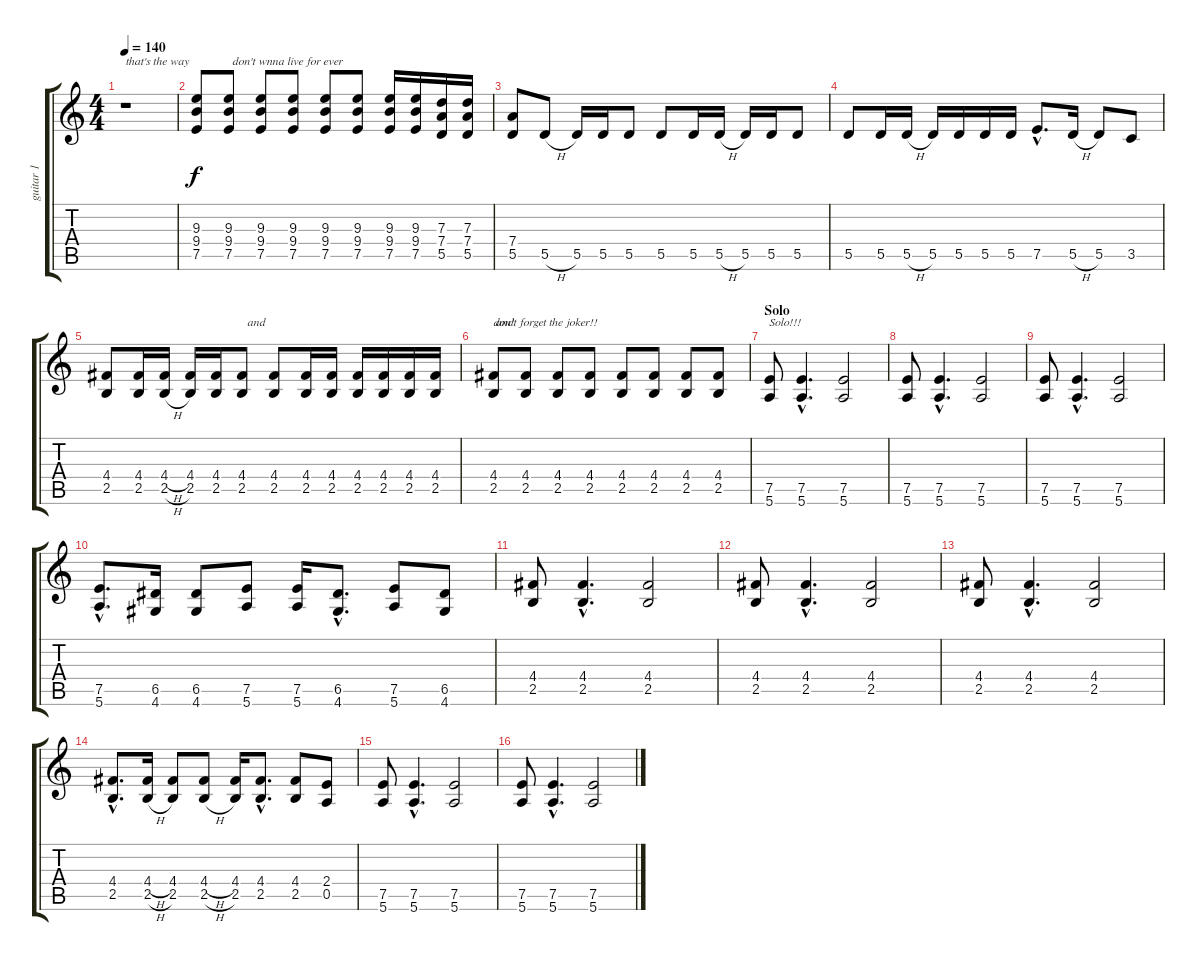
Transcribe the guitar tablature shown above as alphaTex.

\track ("guitar 1" "guitar 1") {instrument distortionguitar}
\staff {score tabs}
\tuning (E4 B3 G3 D3 A2 E2) {hide}
\ts (4 4)
\tempo 140
\clef g2
\ks c
r.1{txt "that's the way " dy f} |
(9.3 9.4 7.5).8{txt "            don't wnna live for ever"} (9.3 9.4 7.5).8 (9.3 9.4 7.5).8 (9.3 9.4 7.5).8 (9.3 9.4 7.5).8 (9.3 9.4 7.5).8 (9.3 9.4 7.5).16 (9.3 9.4 7.5).16 (7.3 7.4 5.5).16 (7.3 7.4 5.5).16 |
(7.4 5.5).8 5.5{h}.8 5.5.16 5.5.16 5.5.8 5.5.8 5.5.16 5.5{h}.16 5.5.16 5.5.16 5.5.8 |
5.5.8 5.5.16 5.5{h}.16 5.5.16 5.5.16 5.5.16 5.5.16 7.5{hac}.8{d} 5.5{h}.16 5.5.8 3.5.8 |
(4.4 2.5).8{txt "                                               and"} (4.4 2.5).16 (4.4{h} 2.5{h}).16 (4.4 2.5).16 (4.4 2.5).16 (4.4 2.5).8 (4.4 2.5).8 (4.4 2.5).16 (4.4 2.5).16 (4.4 2.5).16{txt "                                              and"} (4.4 2.5).16 (4.4 2.5).16 (4.4 2.5).16 |
(4.4 2.5).8{txt "don't forget the joker!!"} (4.4 2.5).8 (4.4 2.5).8 (4.4 2.5).8 (4.4 2.5).8 (4.4 2.5).8 (4.4 2.5).8 (4.4 2.5).8 |
\section ("" "Solo")
(7.5 5.6).8{txt "Solo!!!" volume 11} (7.5{hac} 5.6{hac}).4{d} (7.5 5.6).2 |
(7.5 5.6).8 (7.5{hac} 5.6{hac}).4{d} (7.5 5.6).2 |
(7.5 5.6).8 (7.5{hac} 5.6{hac}).4{d} (7.5 5.6).2 |
(7.5{hac} 5.6{hac}).8{d} (6.5 4.6).16 (6.5 4.6).8 (7.5 5.6).8 (7.5 5.6).16 (6.5{hac} 4.6{hac}).8{d} (7.5 5.6).8 (6.5 4.6).8 |
(4.4 2.5).8 (4.4{hac} 2.5{hac}).4{d} (4.4 2.5).2 |
(4.4 2.5).8 (4.4{hac} 2.5{hac}).4{d} (4.4 2.5).2 |
(4.4 2.5).8 (4.4{hac} 2.5{hac}).4{d} (4.4 2.5).2 |
(4.4{hac} 2.5{hac}).8{d} (4.4{h} 2.5{h}).16 (4.4 2.5).8 (4.4{h} 2.5{h}).8 (4.4 2.5).16 (4.4{hac} 2.5{hac}).8{d} (4.4 2.5).8 (2.4 0.5).8 |
(7.5 5.6).8 (7.5{hac} 5.6{hac}).4{d} (7.5 5.6).2 |
(7.5 5.6).8 (7.5{hac} 5.6{hac}).4{d} (7.5 5.6).2
